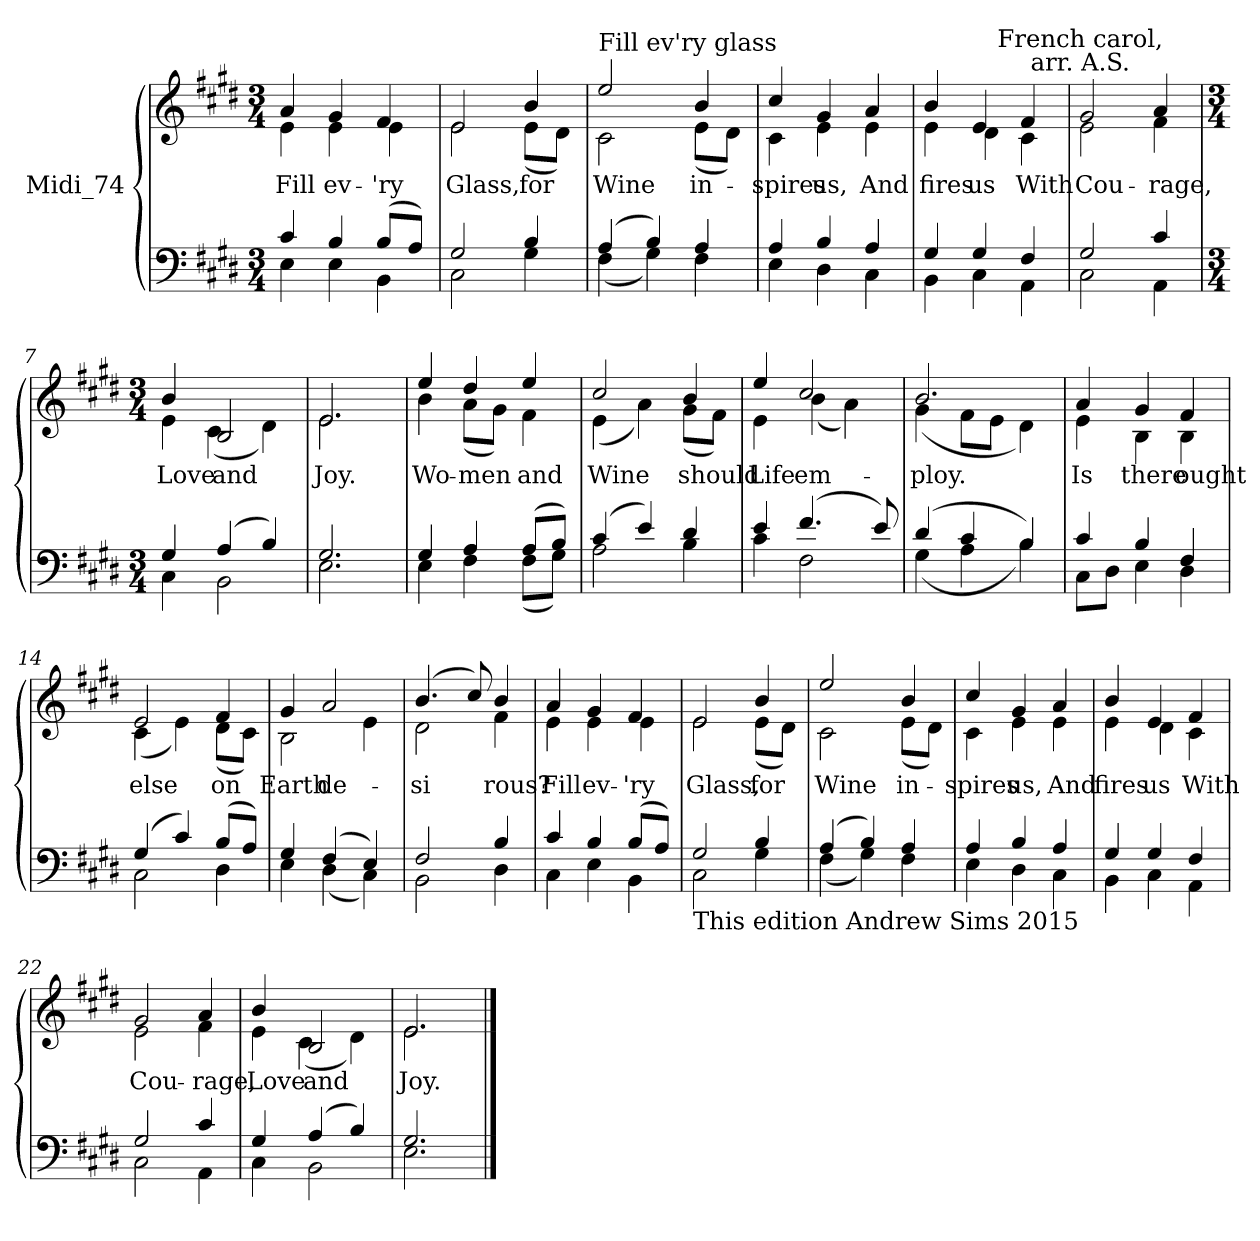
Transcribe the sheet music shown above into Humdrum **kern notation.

**kern	**kern	**text
*part2	*part1	*part1
*staff2	*staff1	*staff1
*I"Midi_74	*I"Midi_74	*
*clefF4	*clefG2	*
*k[f#c#g#d#]	*k[f#c#g#d#]	*
*E:	*E:	*
*M3/4	*M3/4	*
=1	=1	=1
*^	*	*
!	!	!LO:TX:a:cj:t=John Gay (1685-1732)\nfrom "The Beggar's Opera"	!
!	!	!	!LO:LY:b
*	*	*^	*
4c#/	4E\	4a/	4e\	Fill
!	!	!	!	!LO:LY:b
4B/	4E\	4g#/	4e\	ev-
!	!	!	!	!LO:LY:b
(>8B/L	4BB\	4f#/	4e\	-'ry
8A/J)	.	.	.	.
=2	=2	=2	=2	=2
!	!	!	!	!LO:LY:b
2G#/	2C#\	2e/	2e\	Glass,
!	!	!	!	!LO:LY:b
4B/	4G#\	4b/	(<8e\L	for
.	.	.	8d#\J)	.
=3	=3	=3	=3	=3
!	!	!LO:TX:a:t=Fill ev'ry glass	!	!
!	!	!	!	!LO:LY:b
(>4A/	(<4F#\	2ee/	2c#\	Wine
4B/)	4G#\)	.	.	.
!	!	!	!	!LO:LY:b
4A/	4F#\	4b/	(<8e\L	in-
.	.	.	8d#\J)	.
=4	=4	=4	=4	=4
!	!	!	!	!LO:LY:b
4A/	4E\	4cc#/	4c#\	-spires
!	!	!	!	!LO:LY:b
4B/	4D#\	4g#/	4e\	us,
!	!	!	!	!LO:LY:b
4A/	4C#\	4a/	4e\	And
=5	=5	=5	=5	=5
!	!	!	!	!LO:LY:b
4G#/	4BB\	4b/	4e\	fires
!	!	!	!	!LO:LY:b
4G#/	4C#\	4e/	4d#\	us
!	!	!	!	!LO:LY:b
4F#/	4AA\	4f#/	4c#\	With
=6	=6	=6	=6	=6
!	!	!LO:TX:a:cj:t=French carol,\narr. A.S.	!	!
!	!	!	!	!LO:LY:b
2G#/	2C#\	2g#/	2e\	Cou-
!	!	!	!	!LO:LY:b
4c#/	4AA\	4a/	4f#\	-rage,
!!LO:LB:g=z	!!
=7	=7	=7	=7	=7
*M3/4	*	*M3/4	*	*
!	!	!	!	!LO:LY:b
4G#/	4C#\	4b/	4e\	Love
!	!	!	!	!LO:LY:b
(>4A/	2BB\	2B/	(<4c#\	and
4B/)	.	.	4d#\)	.
=8	=8	=8	=8	=8
!	!	!	!	!LO:LY:b
2.G#/	2.E\	2.e/	2.e\	Joy.
=9	=9	=9	=9	=9
!	!	!	!	!LO:LY:b
4G#/	4E\	4ee/	4b\	Wo-
!	!	!	!	!LO:LY:b
4A/	4F#\	4dd#/	(<8a\L	-men
.	.	.	8g#\J)	.
!	!	!	!	!LO:LY:b
(>8A/L	(<8F#\L	4ee/	4f#\	and
8B/J)	8G#\J)	.	.	.
=10	=10	=10	=10	=10
!	!	!	!	!LO:LY:b
(>4c#/	2A\	2cc#/	(<4e\	Wine
4e/)	.	.	4a\)	.
!	!	!	!	!LO:LY:b
4d#/	4B\	4b/	(<8g#\L	should
.	.	.	8f#\J)	.
=11	=11	=11	=11	=11
!	!	!	!	!LO:LY:b
4e/	4c#\	4ee/	4e\	Life
!	!	!	!	!LO:LY:b
(>4.f#/	2F#\	2cc#/	(<4b\	em-
.	.	.	4a\)	.
8e/)	.	.	.	.
=12	=12	=12	=12	=12
!	!	!	!	!LO:LY:b
(>4d#/	(<4G#\	2.b/	(<4g#\	-ploy.
4c#/	4A\	.	8f#\L	.
.	.	.	8e\J	.
4B/)	4B\)	.	4d#\)	.
!!LO:LB:g=z	!!
=13	=13	=13	=13	=13
!	!	!	!	!LO:LY:b
4c#/	8C#\L	4a/	4e\	Is
.	8D#\J	.	.	.
!	!	!	!	!LO:LY:b
4B/	4E\	4g#/	4B\	there
!	!	!	!	!LO:LY:b
4F#/	4D#\	4f#/	4B\	ought
=14	=14	=14	=14	=14
!	!	!	!	!LO:LY:b
(>4G#/	2C#\	2e/	(<4c#\	else
4c#/)	.	.	4e\)	.
!	!	!	!	!LO:LY:b
(>8B/L	4D#\	4f#/	(<8d#\L	on
8A/J)	.	.	8c#\J)	.
=15	=15	=15	=15	=15
!	!	!	!	!LO:LY:b
4G#/	4E\	4g#/	2B\	Earth
!	!	!	!	!LO:LY:b
(>4F#/	(<4D#\	2a/	.	de-
4E/)	4C#\)	.	4e\	.
=16	=16	=16	=16	=16
!	!	!	!	!LO:LY:b
2F#/	2BB\	(>4.b/	2d#\	-si
.	.	8cc#/)	.	.
!	!	!	!	!LO:LY:b
4B/	4D#\	4b/	4f#\	rous?
=17	=17	=17	=17	=17
!	!	!	!	!LO:LY:b
4c#/	4C#\	4a/	4e\	Fill
!	!	!	!	!LO:LY:b
4B/	4E\	4g#/	4e\	ev-
!	!	!	!	!LO:LY:b
(>8B/L	4BB\	4f#/	4e\	-'ry
8A/J)	.	.	.	.
!!LO:LB:g=z	!!
=18	=18	=18	=18	=18
!LO:TX:b:t=This edition  Andrew Sims 2015	!	!	!	!
!	!	!	!	!LO:LY:b
2G#/	2C#\	2e/	2e\	Glass,
!	!	!	!	!LO:LY:b
4B/	4G#\	4b/	(<8e\L	for
.	.	.	8d#\J)	.
=19	=19	=19	=19	=19
!	!	!	!	!LO:LY:b
(>4A/	(<4F#\	2ee/	2c#\	Wine
4B/)	4G#\)	.	.	.
!	!	!	!	!LO:LY:b
4A/	4F#\	4b/	(<8e\L	in-
.	.	.	8d#\J)	.
=20	=20	=20	=20	=20
!	!	!	!	!LO:LY:b
4A/	4E\	4cc#/	4c#\	-spires
!	!	!	!	!LO:LY:b
4B/	4D#\	4g#/	4e\	us,
!	!	!	!	!LO:LY:b
4A/	4C#\	4a/	4e\	And
=21	=21	=21	=21	=21
!	!	!	!	!LO:LY:b
4G#/	4BB\	4b/	4e\	fires
!	!	!	!	!LO:LY:b
4G#/	4C#\	4e/	4d#\	us
!	!	!	!	!LO:LY:b
4F#/	4AA\	4f#/	4c#\	With
=22	=22	=22	=22	=22
!	!	!	!	!LO:LY:b
2G#/	2C#\	2g#/	2e\	Cou-
!	!	!	!	!LO:LY:b
4c#/	4AA\	4a/	4f#\	-rage,
=23	=23	=23	=23	=23
!	!	!	!	!LO:LY:b
4G#/	4C#\	4b/	4e\	Love
!	!	!	!	!LO:LY:b
(>4A/	2BB\	2B/	(<4c#\	and
4B/)	.	.	4d#\)	.
=24	=24	=24	=24	=24
!	!	!	!	!LO:LY:b
2.G#/	2.E\	2.e/	2.e\	Joy.
*v	*v	*	*	*
*	*v	*v	*
==	==	==
*-	*-	*-
